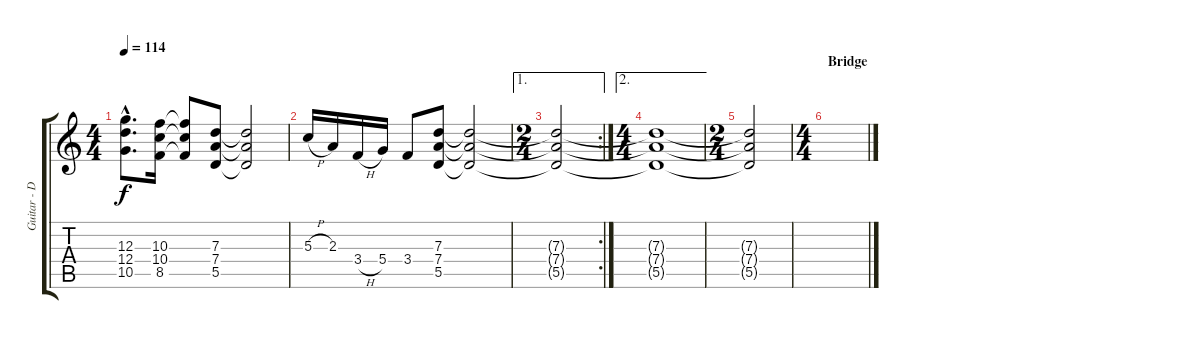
\track ("Guitar - Distortion" "Guitar - D") {instrument distortionguitar}
\staff {score tabs}
\tuning (E4 B3 G3 D3 A2 D2) {hide}
\ts (4 4)
\tempo 114
\clef g2
\ks c
(12.3{hac} 12.4{hac} 10.5{hac}).8{d dy f} (10.3 10.4 8.5).16 (10.3{t} 10.4{t} 8.5{t}).8 (7.3 7.4 5.5).8 (7.3{t} 7.4{t} 5.5{t}).2 |
5.3{h}.16 2.3.16 3.4{h}.16 5.4.16 3.4.8 (7.3 7.4 5.5).8 (7.3{t} 7.4{t} 5.5{t}).2 |
\ae 1
\rc 2
\ts (2 4)
(7.3{t} 7.4{t} 5.5{t}).2 |
\ae 2
\ts (4 4)
(7.3{t} 7.4{t} 5.5{t}).1 |
\ts (2 4)
(7.3{t} 7.4{t} 5.5{t}).2 |
\ts (4 4)
\section ("" "Bridge")
